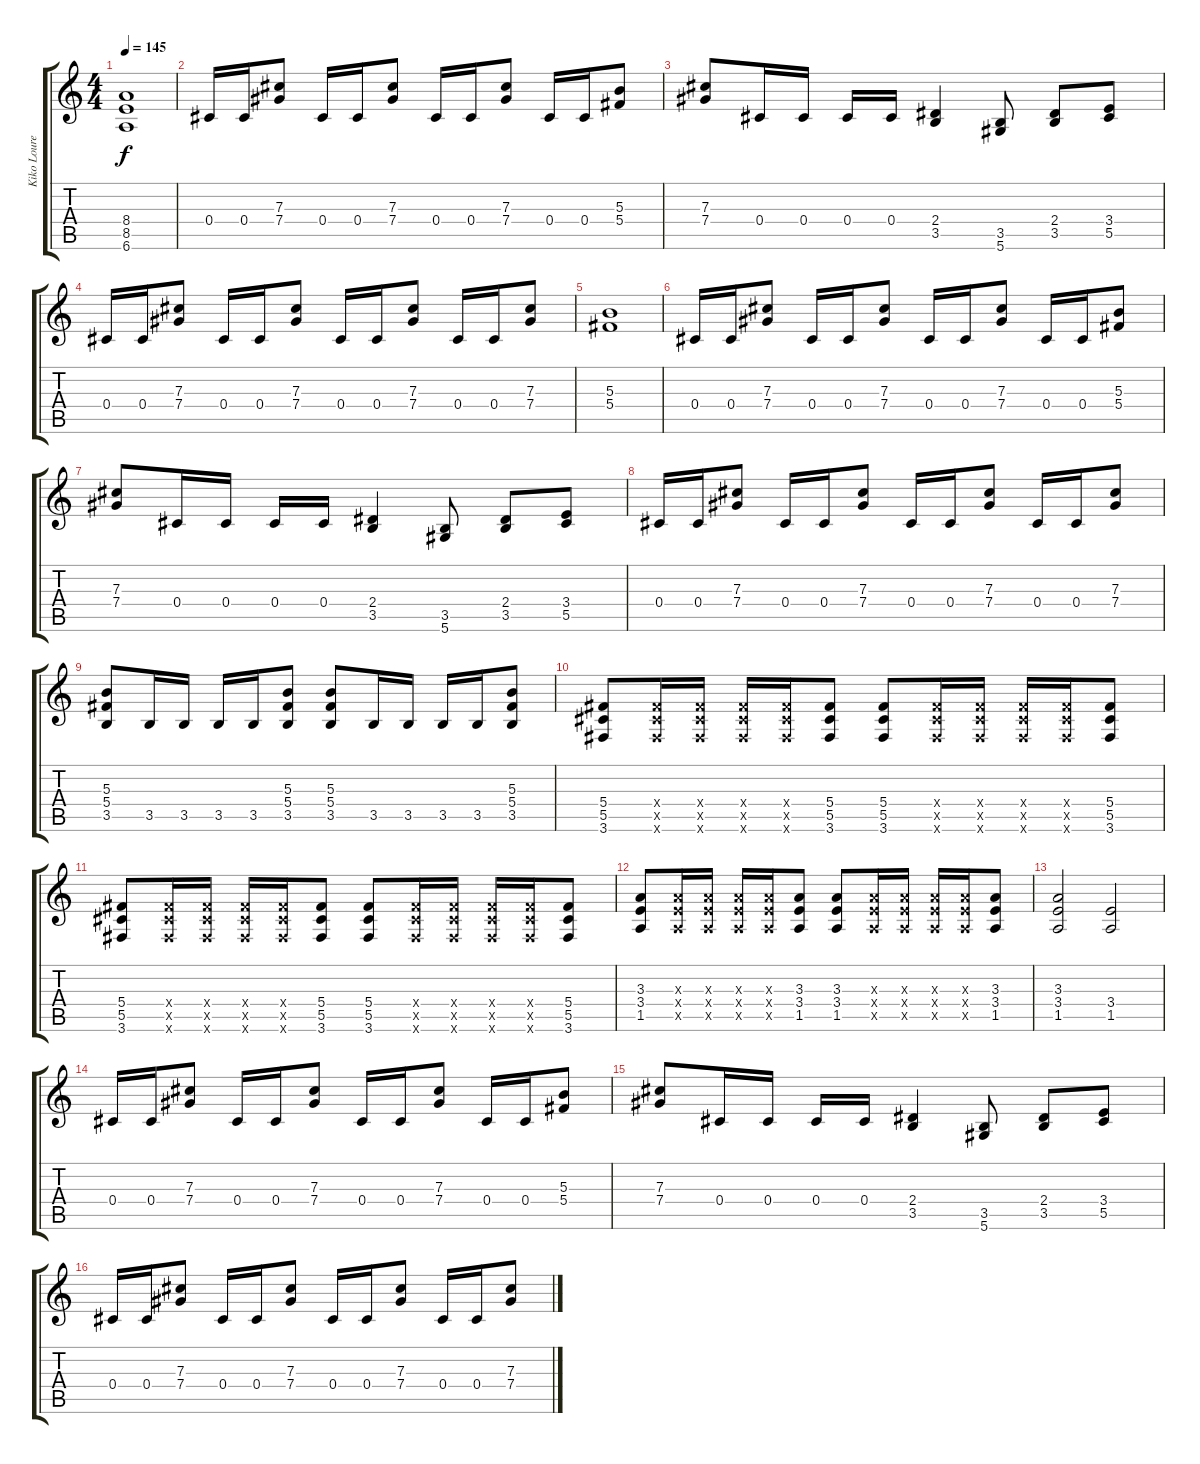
\track ("Kiko Loureiro" "Kiko Loure") {instrument distortionguitar}
\staff {score tabs}
\tuning (Eb4 Bb3 Gb3 Db3 Ab2 Eb2) {hide}
\ts (4 4)
\tempo 145
\clef g2
\ks c
(8.4 8.5 6.6).1{dy f} |
0.4.16 0.4.16 (7.3 7.4).8 0.4.16 0.4.16 (7.3 7.4).8 0.4.16 0.4.16 (7.3 7.4).8 0.4.16 0.4.16 (5.3 5.4).8 |
(7.3 7.4).8 0.4.16 0.4.16 0.4.16 0.4.16 (2.4 3.5).4 (3.5 5.6).8 (2.4 3.5).8 (3.4 5.5).8 |
0.4.16 0.4.16 (7.3 7.4).8 0.4.16 0.4.16 (7.3 7.4).8 0.4.16 0.4.16 (7.3 7.4).8 0.4.16 0.4.16 (7.3 7.4).8 |
(5.3 5.4).1 |
0.4.16 0.4.16 (7.3 7.4).8 0.4.16 0.4.16 (7.3 7.4).8 0.4.16 0.4.16 (7.3 7.4).8 0.4.16 0.4.16 (5.3 5.4).8 |
(7.3 7.4).8 0.4.16 0.4.16 0.4.16 0.4.16 (2.4 3.5).4 (3.5 5.6).8 (2.4 3.5).8 (3.4 5.5).8 |
0.4.16 0.4.16 (7.3 7.4).8 0.4.16 0.4.16 (7.3 7.4).8 0.4.16 0.4.16 (7.3 7.4).8 0.4.16 0.4.16 (7.3 7.4).8 |
(5.3 5.4 3.5).8 3.5.16 3.5.16 3.5.16 3.5.16 (5.3 5.4 3.5).8 (5.3 5.4 3.5).8 3.5.16 3.5.16 3.5.16 3.5.16 (5.3 5.4 3.5).8 |
(5.4 5.5 3.6).8 (5.4{x} 5.5{x} 3.6{x}).16 (5.4{x} 5.5{x} 3.6{x}).16 (5.4{x} 5.5{x} 3.6{x}).16 (5.4{x} 5.5{x} 3.6{x}).16 (5.4 5.5 3.6).8 (5.4 5.5 3.6).8 (5.4{x} 5.5{x} 3.6{x}).16 (5.4{x} 5.5{x} 3.6{x}).16 (5.4{x} 5.5{x} 3.6{x}).16 (5.4{x} 5.5{x} 3.6{x}).16 (5.4 5.5 3.6).8 |
(5.4 5.5 3.6).8 (5.4{x} 5.5{x} 3.6{x}).16 (5.4{x} 5.5{x} 3.6{x}).16 (5.4{x} 5.5{x} 3.6{x}).16 (5.4{x} 5.5{x} 3.6{x}).16 (5.4 5.5 3.6).8 (5.4 5.5 3.6).8 (5.4{x} 5.5{x} 3.6{x}).16 (5.4{x} 5.5{x} 3.6{x}).16 (5.4{x} 5.5{x} 3.6{x}).16 (5.4{x} 5.5{x} 3.6{x}).16 (5.4 5.5 3.6).8 |
(3.3 3.4 1.5).8 (3.3{x} 3.4{x} 1.5{x}).16 (3.3{x} 3.4{x} 1.5{x}).16 (3.3{x} 3.4{x} 1.5{x}).16 (3.3{x} 3.4{x} 1.5{x}).16 (3.3 3.4 1.5).8 (3.3 3.4 1.5).8 (3.3{x} 3.4{x} 1.5{x}).16 (3.3{x} 3.4{x} 1.5{x}).16 (3.3{x} 3.4{x} 1.5{x}).16 (3.3{x} 3.4{x} 1.5{x}).16 (3.3 3.4 1.5).8 |
(3.3 3.4 1.5).2 (3.4 1.5).2 |
0.4.16 0.4.16 (7.3 7.4).8 0.4.16 0.4.16 (7.3 7.4).8 0.4.16 0.4.16 (7.3 7.4).8 0.4.16 0.4.16 (5.3 5.4).8 |
(7.3 7.4).8 0.4.16 0.4.16 0.4.16 0.4.16 (2.4 3.5).4 (3.5 5.6).8 (2.4 3.5).8 (3.4 5.5).8 |
0.4.16 0.4.16 (7.3 7.4).8 0.4.16 0.4.16 (7.3 7.4).8 0.4.16 0.4.16 (7.3 7.4).8 0.4.16 0.4.16 (7.3 7.4).8
